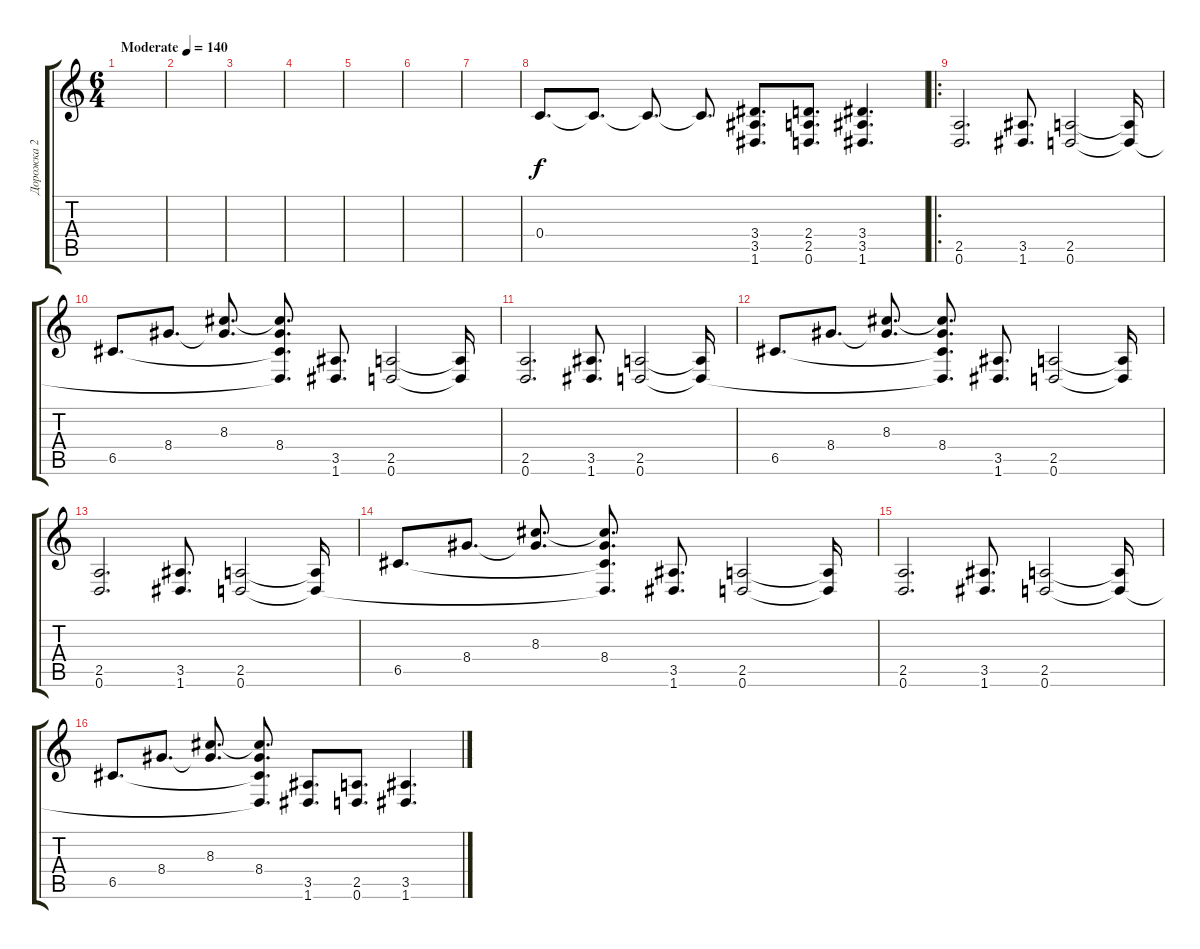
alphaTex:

\track ("Дорожка 2" "Дорожка 2") {instrument distortionguitar}
\staff {score tabs}
\tuning (D4 A3 F3 C3 G2 D2) {hide}
\ts (6 4)
\tempo (140 "Moderate")
\clef g2
\ks c
|
|
|
|
|
|
|
0.4.8{d} 0.4{t}.8{d} 0.4{t}.8{d} 0.4{t}.8{d} (3.4 3.5 1.6).8{d} (2.4 2.5 0.6).8{d} (3.4 3.5 1.6).4{d} |
\ro
(2.5 0.6).2{d} (3.5 1.6).8{d} (2.5 0.6).2 (2.5{t} 0.6{t}).16 |
6.5.8{d} 8.4.8{d} (8.3 8.4{t}).8{d} (8.3{t} 8.4 6.5{t} 0.6{t}).8{d} (3.5 1.6).8{d} (2.5 0.6).2 (2.5{t} 0.6{t}).16 |
(2.5 0.6).2{d} (3.5 1.6).8{d} (2.5 0.6).2 (2.5{t} 0.6{t}).16 |
6.5.8{d} 8.4.8{d} (8.3 8.4{t}).8{d} (8.3{t} 8.4 6.5{t} 0.6{t}).8{d} (3.5 1.6).8{d} (2.5 0.6).2 (2.5{t} 0.6{t}).16 |
(2.5 0.6).2{d} (3.5 1.6).8{d} (2.5 0.6).2 (2.5{t} 0.6{t}).16 |
6.5.8{d} 8.4.8{d} (8.3 8.4{t}).8{d} (8.3{t} 8.4 6.5{t} 0.6{t}).8{d} (3.5 1.6).8{d} (2.5 0.6).2 (2.5{t} 0.6{t}).16 |
(2.5 0.6).2{d} (3.5 1.6).8{d} (2.5 0.6).2 (2.5{t} 0.6{t}).16 |
6.5.8{d} 8.4.8{d} (8.3 8.4{t}).8{d} (8.3{t} 8.4 6.5{t} 0.6{t}).8{d} (3.5 1.6).8{d} (2.5 0.6).8{d} (3.5 1.6).4{d}
